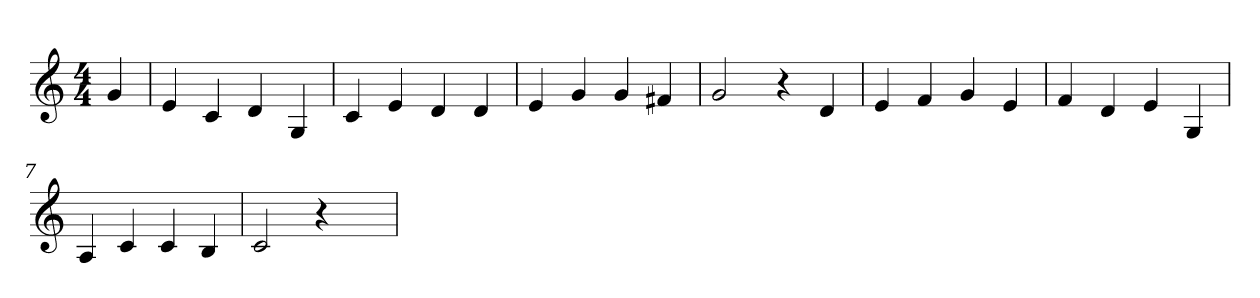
**kern
*part1
*staff1
*clefG2
*k[]
*C:
*M4/4
=
4g
=1
4e
4c
4d
4G
=2
4c
4e
4d
4d
=3
4e
4g
4g
4f#X
=4
2g
4r
4d
=5
4e
4f
4g
4e
=6
4f
4d
4e
4G
=7
4A
4c
4c
4B
=8
2c
4r
4ryy
=
*-
